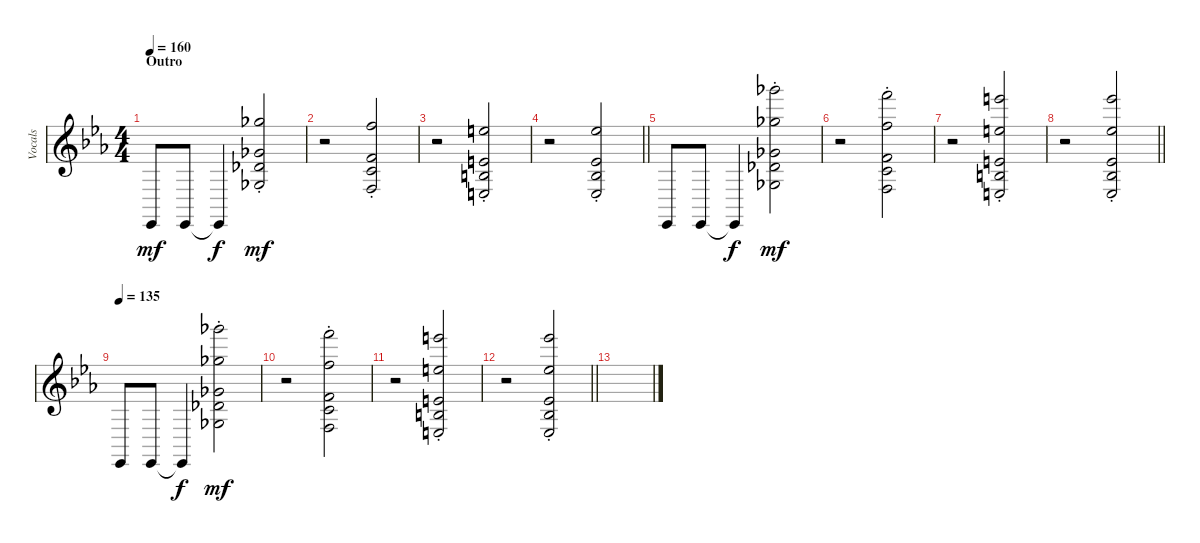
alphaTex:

\track ("Vocals" "Vocals") {instrument flute}
\staff {score}
\tuning (E4 B3 G3 D3 A2 D2) {hide}
\ts (4 4)
\section ("" "Outro")
\tempo 160
\clef g2
\ks eb
1.6.8{dy mf} 1.6.8 1.6{t}.4{dy f} (19.2{st} 16.4{st} 16.5{st} 16.6{st}).2{dy mf} |
r.2 (18.2{st} 15.4{st} 15.5{st} 15.6{st}).2 |
r.2 (17.2{st} 14.4{st} 14.5{st} 14.6{st}).2 |
\barLineRight lightlight
r.2 (16.2{st} 13.4{st} 13.5{st} 13.6{st}).2 |
\section ("" "")
1.6.8 1.6.8 1.6{t}.4{dy f} (26.1{st} 19.2{st} 16.4{st} 16.5{st} 16.6{st}).2{dy mf} |
r.2 (25.1{st} 18.2{st} 15.4{st} 15.5{st} 15.6{st}).2 |
r.2 (24.1{st} 17.2{st} 14.4{st} 14.5{st} 14.6{st}).2 |
\barLineRight lightlight
r.2 (23.1{st} 16.2{st} 13.4{st} 13.5{st} 13.6{st}).2 |
\section ("" "")
\tempo 135
1.6.8 1.6.8 1.6{t}.4{dy f} (26.1{st} 19.2{st} 16.4{st} 16.5{st} 16.6{st}).2{dy mf} |
r.2 (25.1{st} 18.2{st} 15.4{st} 15.5{st} 15.6{st}).2 |
r.2 (24.1{st} 17.2{st} 14.4{st} 14.5{st} 14.6{st}).2 |
\barLineRight lightlight
r.2 (23.1{st} 16.2{st} 13.4{st} 13.5{st} 13.6{st}).2 |
\section ("" "")
